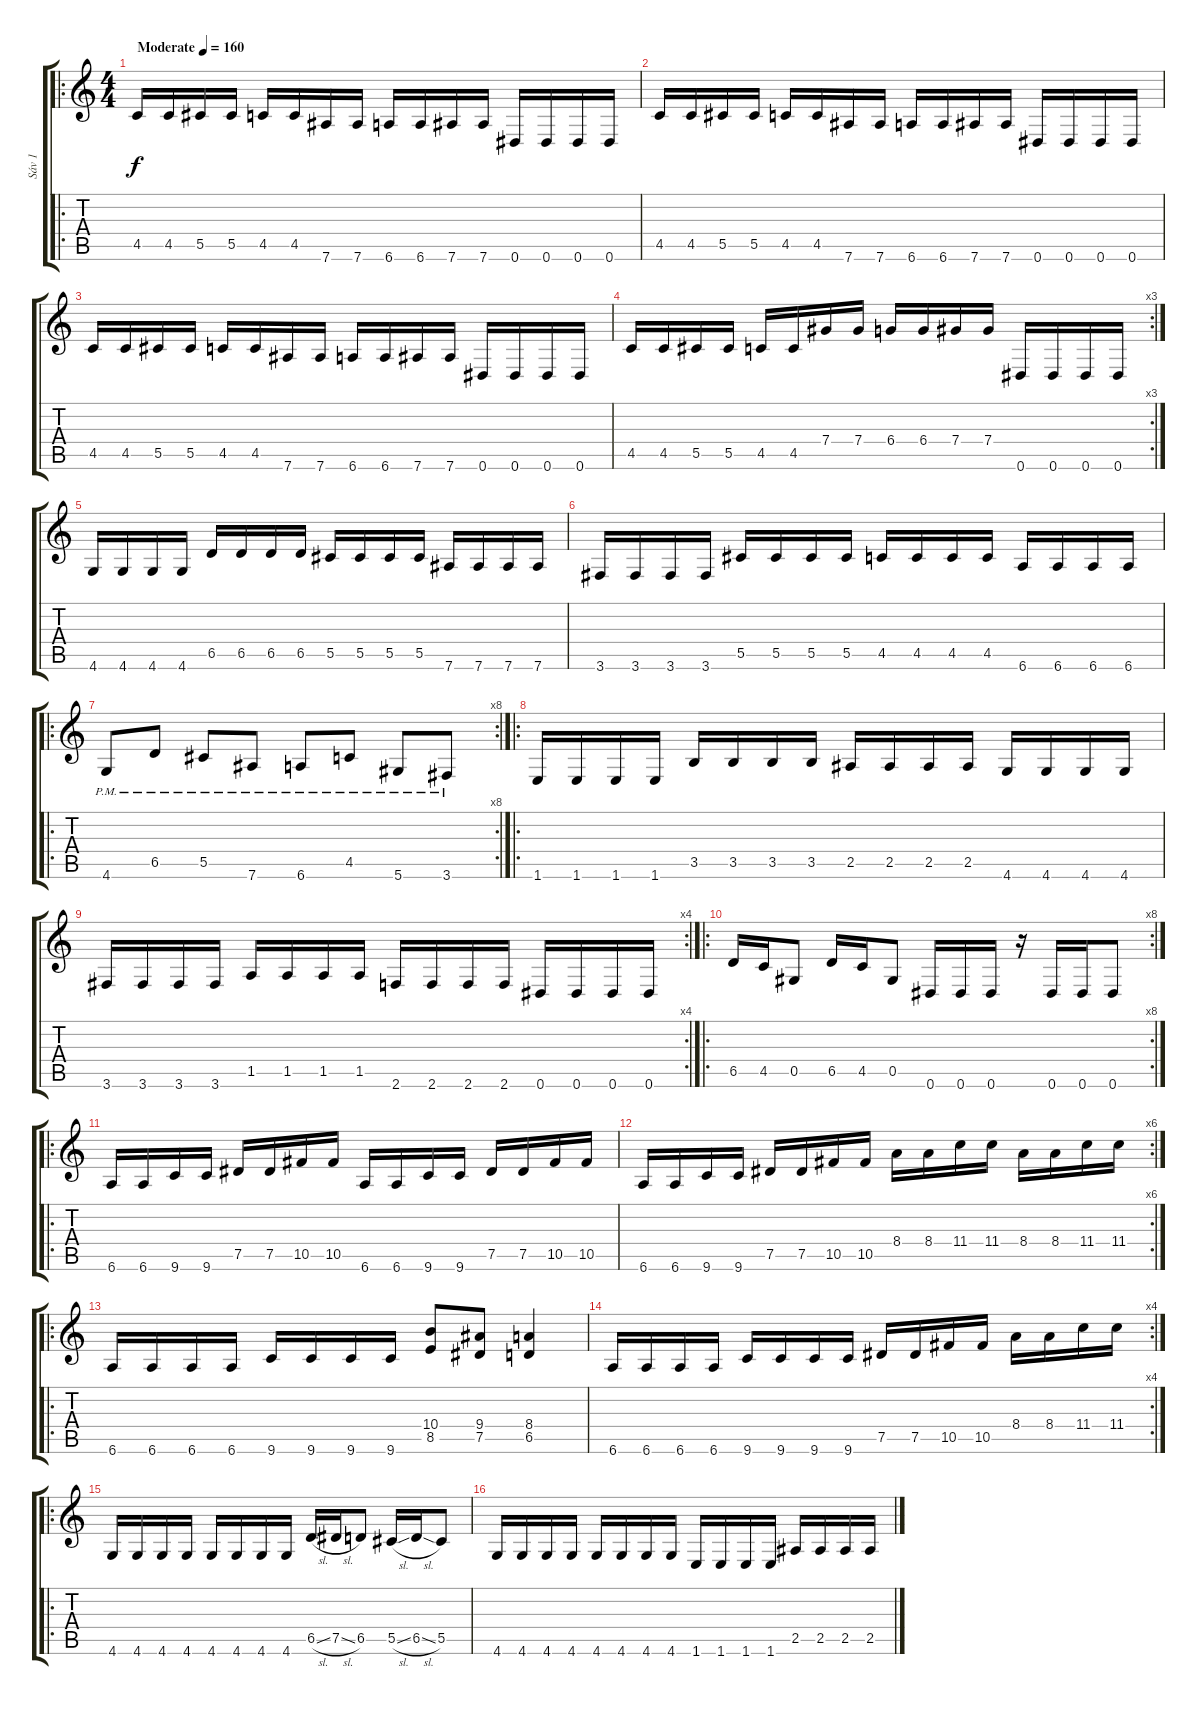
\track ("Sáv 1" "Sáv 1") {instrument overdrivenguitar}
\staff {score tabs}
\tuning (Eb4 Bb3 Gb3 Db3 Ab2 Eb2) {hide}
\ro
\ts (4 4)
\tempo (160 "Moderate")
\clef g2
\ks c
4.5.16{dy f instrument overdrivenguitar} 4.5.16 5.5.16 5.5.16 4.5.16 4.5.16 7.6.16 7.6.16 6.6.16 6.6.16 7.6.16 7.6.16 0.6.16 0.6.16 0.6.16 0.6.16 |
4.5.16 4.5.16 5.5.16 5.5.16 4.5.16 4.5.16 7.6.16 7.6.16 6.6.16 6.6.16 7.6.16 7.6.16 0.6.16 0.6.16 0.6.16 0.6.16 |
4.5.16 4.5.16 5.5.16 5.5.16 4.5.16 4.5.16 7.6.16 7.6.16 6.6.16 6.6.16 7.6.16 7.6.16 0.6.16 0.6.16 0.6.16 0.6.16 |
\rc 3
4.5.16 4.5.16 5.5.16 5.5.16 4.5.16 4.5.16 7.4.16 7.4.16 6.4.16 6.4.16 7.4.16 7.4.16 0.6.16 0.6.16 0.6.16 0.6.16 |
4.6.16 4.6.16 4.6.16 4.6.16 6.5.16 6.5.16 6.5.16 6.5.16 5.5.16 5.5.16 5.5.16 5.5.16 7.6.16 7.6.16 7.6.16 7.6.16 |
3.6.16 3.6.16 3.6.16 3.6.16 5.5.16 5.5.16 5.5.16 5.5.16 4.5.16 4.5.16 4.5.16 4.5.16 6.6.16 6.6.16 6.6.16 6.6.16 |
\ro
\rc 8
4.6{pm}.8 6.5{pm}.8 5.5{pm}.8 7.6{pm}.8 6.6{pm}.8 4.5{pm}.8 5.6{pm}.8 3.6{pm}.8 |
\ro
1.6.16 1.6.16 1.6.16 1.6.16 3.5.16 3.5.16 3.5.16 3.5.16 2.5.16 2.5.16 2.5.16 2.5.16 4.6.16 4.6.16 4.6.16 4.6.16 |
\rc 4
3.6.16 3.6.16 3.6.16 3.6.16 1.5.16 1.5.16 1.5.16 1.5.16 2.6.16 2.6.16 2.6.16 2.6.16 0.6.16 0.6.16 0.6.16 0.6.16 |
\ro
\rc 8
6.5.16 4.5.16 0.5.8 6.5.16 4.5.16 0.5.8 0.6.16 0.6.16 0.6.16 r.16 0.6.16 0.6.16 0.6.8 |
\ro
6.6.16 6.6.16 9.6.16 9.6.16 7.5.16 7.5.16 10.5.16 10.5.16 6.6.16 6.6.16 9.6.16 9.6.16 7.5.16 7.5.16 10.5.16 10.5.16 |
\rc 6
6.6.16 6.6.16 9.6.16 9.6.16 7.5.16 7.5.16 10.5.16 10.5.16 8.4.16 8.4.16 11.4.16 11.4.16 8.4.16 8.4.16 11.4.16 11.4.16 |
\ro
6.6.16 6.6.16 6.6.16 6.6.16 9.6.16 9.6.16 9.6.16 9.6.16 (10.4 8.5).8 (9.4 7.5).8 (8.4 6.5).4 |
\rc 4
6.6.16 6.6.16 6.6.16 6.6.16 9.6.16 9.6.16 9.6.16 9.6.16 7.5.16 7.5.16 10.5.16 10.5.16 8.4.16 8.4.16 11.4.16 11.4.16 |
\ro
4.6.16 4.6.16 4.6.16 4.6.16 4.6.16 4.6.16 4.6.16 4.6.16 6.5{sl}.16 7.5{sl}.16 6.5.8 5.5{sl}.16 6.5{sl}.16 5.5.8 |
4.6.16 4.6.16 4.6.16 4.6.16 4.6.16 4.6.16 4.6.16 4.6.16 1.6.16 1.6.16 1.6.16 1.6.16 2.5.16 2.5.16 2.5.16 2.5.16
